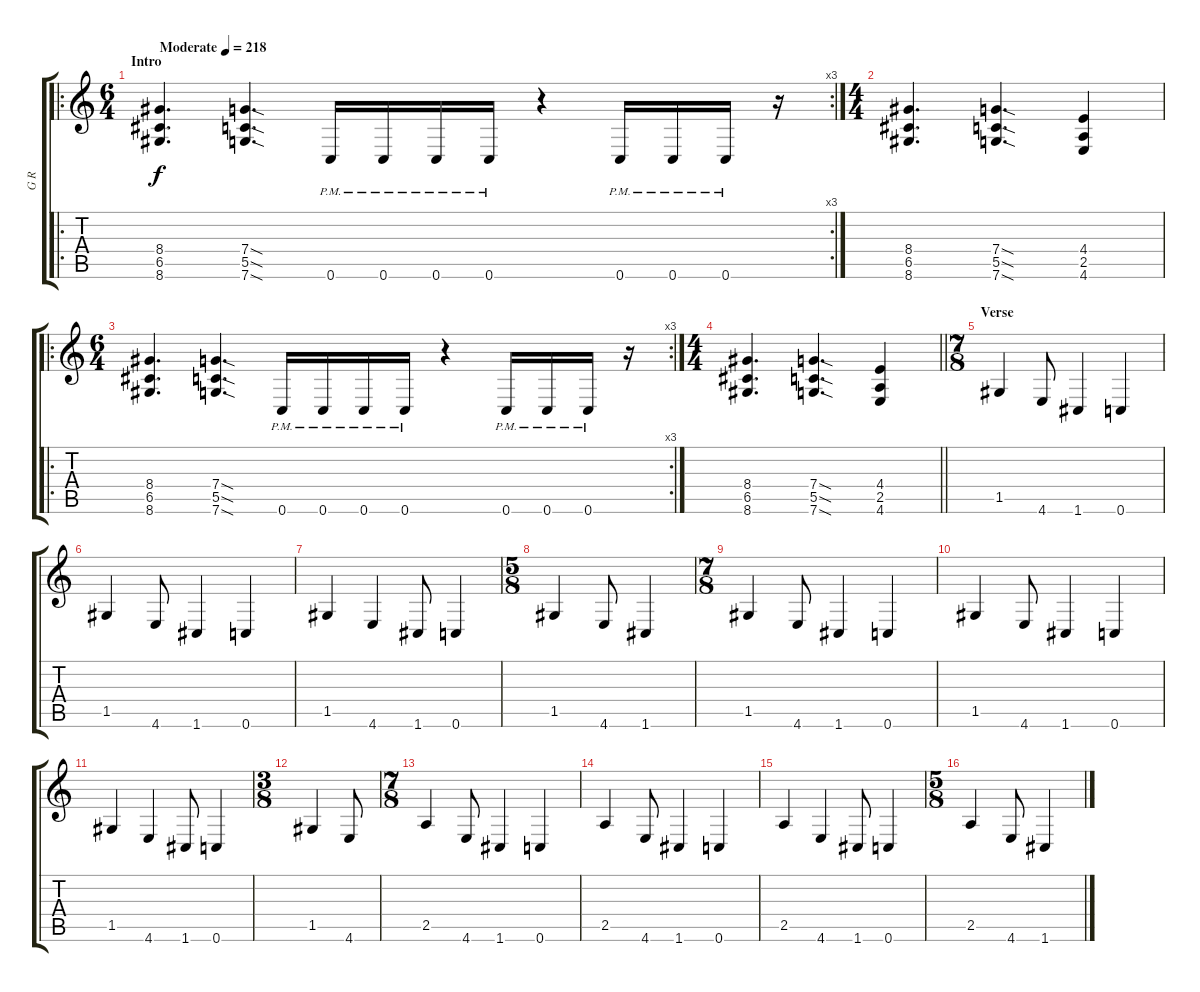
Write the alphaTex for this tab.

\track ("G R" "G R") {instrument distortionguitar}
\staff {score tabs}
\tuning (D4 A3 F3 C3 G2 C2) {hide}
\ro
\rc 3
\ts (6 4)
\section ("" "Intro")
\tempo (218 "Moderate")
\clef g2
\ks c
(8.4 6.5 8.6).4{d dy f instrument distortionguitar} (7.4{sod} 5.5{sod} 7.6{sod}).4{d} 0.6{pm}.16 0.6{pm}.16 0.6{pm}.16 0.6{pm}.16 r.4 0.6{pm}.16 0.6{pm}.16 0.6{pm}.16 r.16 |
\ts (4 4)
(8.4 6.5 8.6).4{d} (7.4{sod} 5.5{sod} 7.6{sod}).4{d} (4.4 2.5 4.6).4 |
\ro
\rc 3
\ts (6 4)
(8.4 6.5 8.6).4{d} (7.4{sod} 5.5{sod} 7.6{sod}).4{d} 0.6{pm}.16 0.6{pm}.16 0.6{pm}.16 0.6{pm}.16 r.4 0.6{pm}.16 0.6{pm}.16 0.6{pm}.16 r.16 |
\ts (4 4)
\barLineRight lightlight
(8.4 6.5 8.6).4{d} (7.4{sod} 5.5{sod} 7.6{sod}).4{d} (4.4 2.5 4.6).4 |
\ts (7 8)
\section ("" "Verse")
1.5.4 4.6.8 1.6.4 0.6.4 |
1.5.4 4.6.8 1.6.4 0.6.4 |
1.5.4 4.6.4 1.6.8 0.6.4 |
\ts (5 8)
1.5.4 4.6.8 1.6.4 |
\ts (7 8)
1.5.4 4.6.8 1.6.4 0.6.4 |
1.5.4 4.6.8 1.6.4 0.6.4 |
1.5.4 4.6.4 1.6.8 0.6.4 |
\ts (3 8)
1.5.4 4.6.8 |
\ts (7 8)
2.5.4 4.6.8 1.6.4 0.6.4 |
2.5.4 4.6.8 1.6.4 0.6.4 |
2.5.4 4.6.4 1.6.8 0.6.4 |
\ts (5 8)
2.5.4 4.6.8 1.6.4
